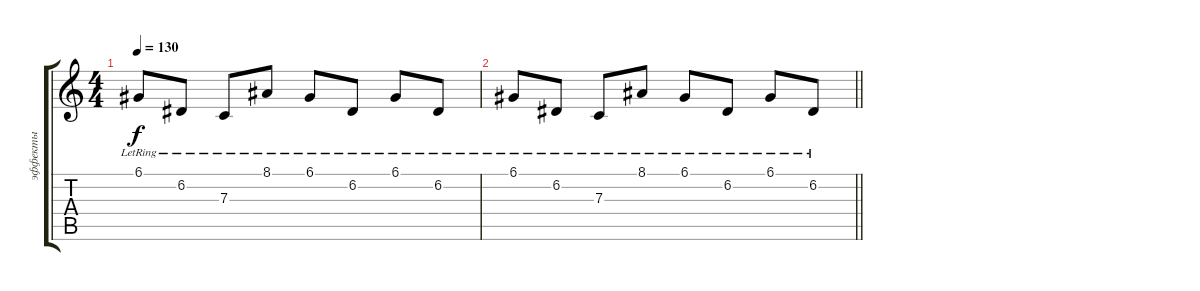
\track ("эффекты" "эффекты") {instrument voiceoohs}
\staff {score tabs}
\tuning (D4 A3 F3 C3 G2 C2) {hide}
\ts (4 4)
\tempo 130
\clef g2
\ks c
6.1{lr}.8{dy f instrument synthbass1} 6.2{lr}.8 7.3{lr}.8 8.1{lr}.8 6.1{lr}.8 6.2{lr}.8 6.1{lr}.8 6.2{lr}.8 |
\barLineRight lightlight
6.1{lr}.8{instrument synthbass1} 6.2{lr}.8 7.3{lr}.8 8.1{lr}.8 6.1{lr}.8 6.2{lr}.8 6.1{lr}.8 6.2{lr}.8
